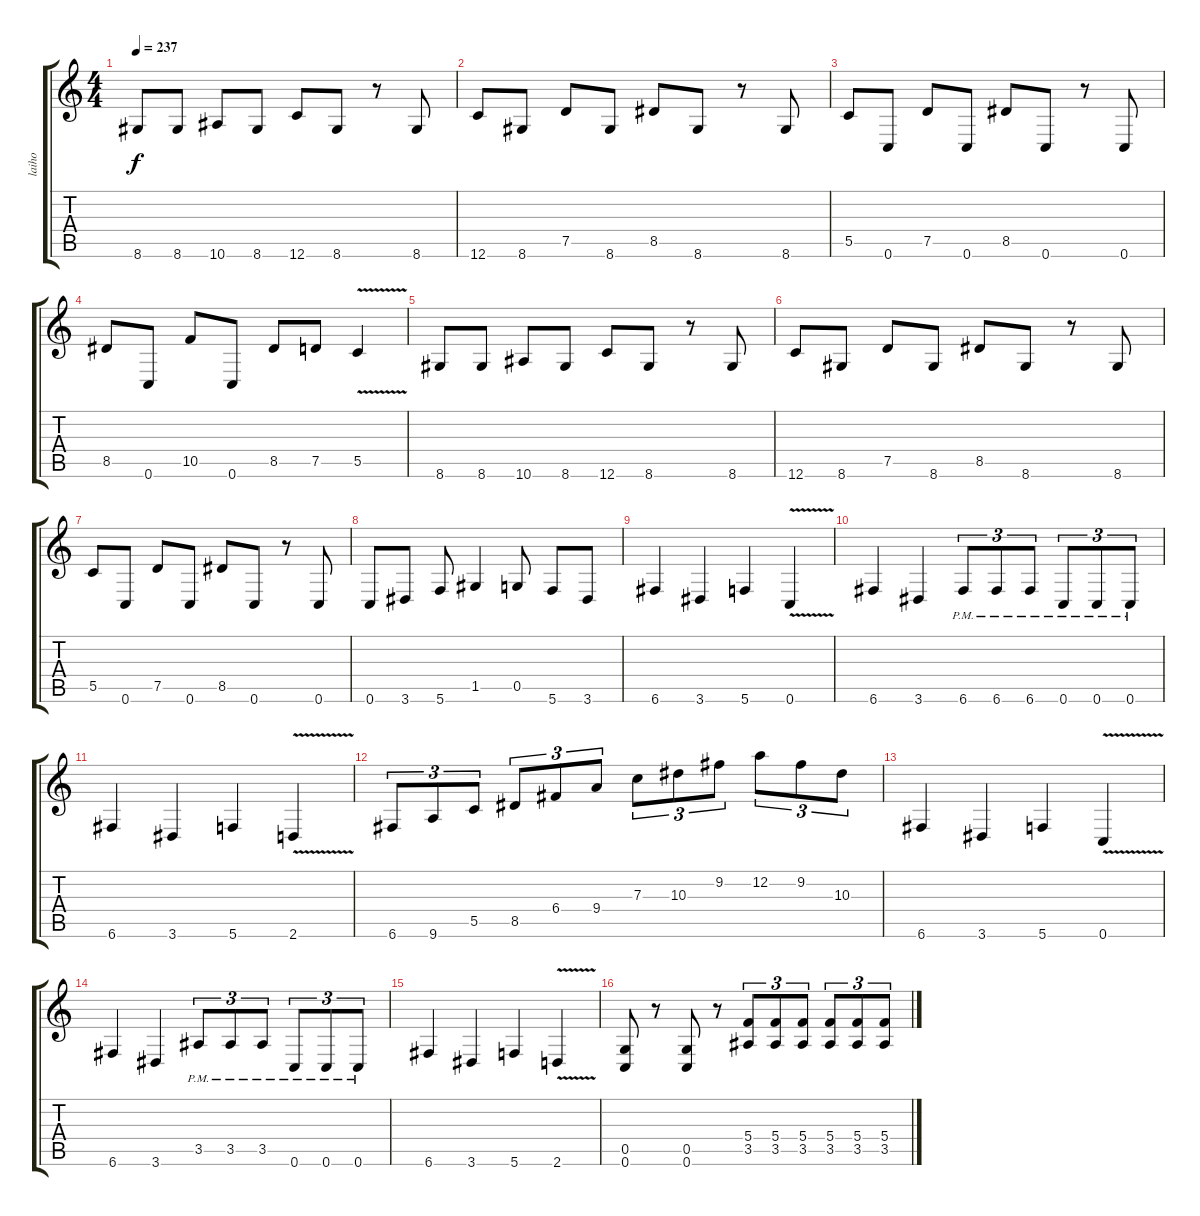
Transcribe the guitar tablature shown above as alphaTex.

\track ("laiho" "laiho") {instrument distortionguitar}
\staff {score tabs}
\tuning (D4 A3 F3 C3 G2 C2) {hide}
\ts (4 4)
\tempo 237
\clef g2
\ks c
8.6.8{dy f} 8.6.8 10.6.8 8.6.8 12.6.8 8.6.8 r.8 8.6.8 |
12.6.8 8.6.8 7.5.8 8.6.8 8.5.8 8.6.8 r.8 8.6.8 |
5.5.8 0.6.8 7.5.8 0.6.8 8.5.8 0.6.8 r.8 0.6.8 |
8.5.8 0.6.8 10.5.8 0.6.8 8.5.8 7.5.8 5.5{v}.4 |
8.6.8 8.6.8 10.6.8 8.6.8 12.6.8 8.6.8 r.8 8.6.8 |
12.6.8 8.6.8 7.5.8 8.6.8 8.5.8 8.6.8 r.8 8.6.8{txt ""} |
5.5.8 0.6.8 7.5.8 0.6.8 8.5.8 0.6.8 r.8 0.6.8 |
0.6.8 3.6.8 5.6.8 1.5.4 0.5.8 5.6.8 3.6.8 |
6.6.4 3.6.4 5.6.4 0.6{v}.4 |
6.6.4 3.6.4 6.6{pm}.8{tu (3 2)} 6.6{pm}.8{tu (3 2)} 6.6{pm}.8{tu (3 2)} 0.6{pm}.8{tu (3 2)} 0.6{pm}.8{tu (3 2)} 0.6{pm}.8{tu (3 2)} |
6.6.4 3.6.4 5.6.4 2.6{v}.4 |
6.6.8{tu (3 2)} 9.6.8{tu (3 2)} 5.5.8{tu (3 2)} 8.5.8{tu (3 2)} 6.4.8{tu (3 2)} 9.4.8{tu (3 2)} 7.3.8{tu (3 2)} 10.3.8{tu (3 2)} 9.2.8{tu (3 2)} 12.2.8{tu (3 2)} 9.2.8{tu (3 2)} 10.3.8{tu (3 2)} |
6.6.4 3.6.4 5.6.4 0.6{v}.4 |
6.6.4 3.6.4 3.5{pm}.8{tu (3 2)} 3.5{pm}.8{tu (3 2)} 3.5{pm}.8{tu (3 2)} 0.6{pm}.8{tu (3 2)} 0.6{pm}.8{tu (3 2)} 0.6{pm}.8{tu (3 2)} |
6.6.4 3.6.4 5.6.4 2.6{v}.4 |
(0.5 0.6).8 r.8 (0.5 0.6).8 r.8 (5.4 3.5).8{tu (3 2)} (5.4 3.5).8{tu (3 2)} (5.4 3.5).8{tu (3 2)} (5.4 3.5).8{tu (3 2)} (5.4 3.5).8{tu (3 2)} (5.4 3.5).8{tu (3 2)}
